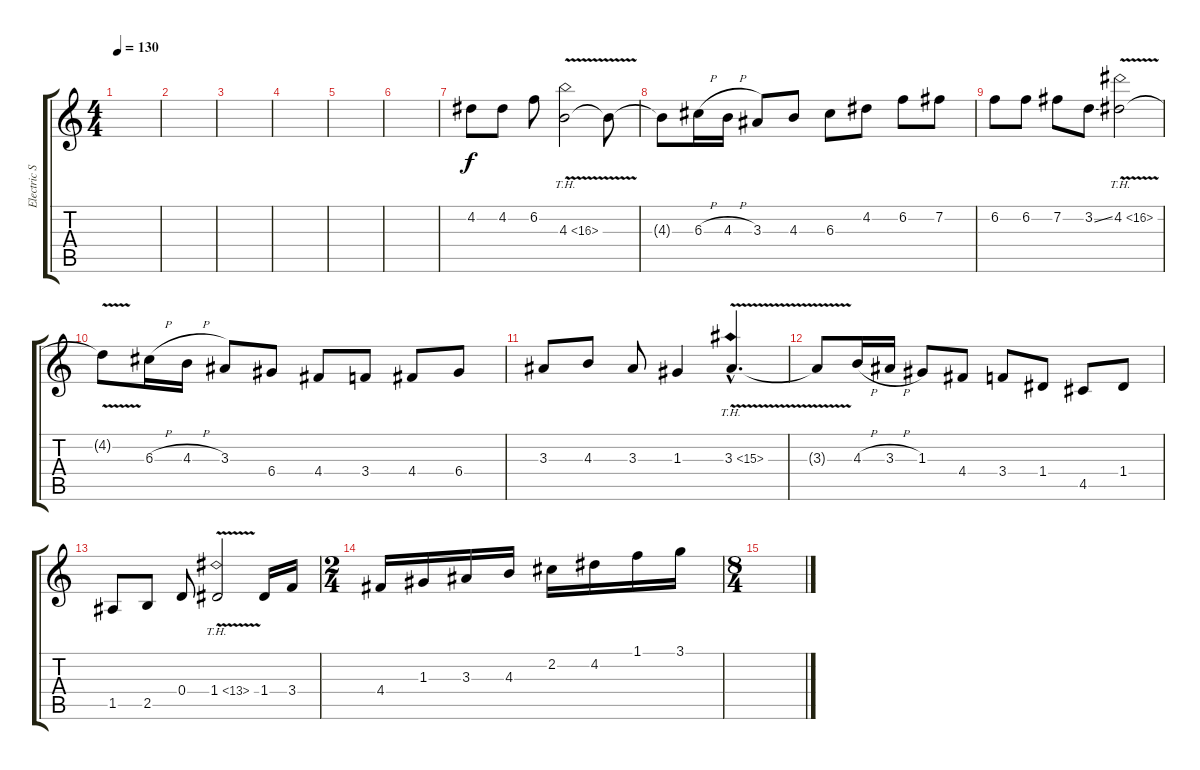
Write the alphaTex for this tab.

\track ("Electric Solo" "Electric S") {instrument distortionguitar}
\staff {score tabs}
\tuning (E4 B3 G3 D3 A2 E2) {hide}
\ts (4 4)
\tempo 130
\clef g2
\ks c
|
|
|
|
|
|
4.2.8 4.2.8 6.2.8 4.3{th 12 v}.2 4.3{t}.8 |
4.3{t}.8 6.3{h}.16 4.3{h}.16 3.3.8 4.3.8 6.3.8 4.2.8 6.2.8 7.2.8 |
6.2.8 6.2.8 7.2.8 3.2{ss}.8 4.2{th 12 v}.2 |
4.2{t}.8 6.3{h}.16 4.3{h}.16 3.3.8 6.4.8 4.4.8 3.4.8 4.4.8 6.4.8 |
3.3.8 4.3.8 3.3.8 1.3.4 3.3{th 12 v hac}.4{d} |
3.3{t}.8 4.3{h}.16 3.3{h}.16 1.3.8 4.4.8 3.4.8 1.4.8 4.5.8 1.4.8 |
1.5.8 2.5.8 0.4.8 1.4{th 12 v}.2 1.4.16 3.4.16 |
\ts (2 4)
4.4.16 1.3.16 3.3.16 4.3.16 2.2.16 4.2.16 1.1.16 3.1.16 |
\ts (8 4)
